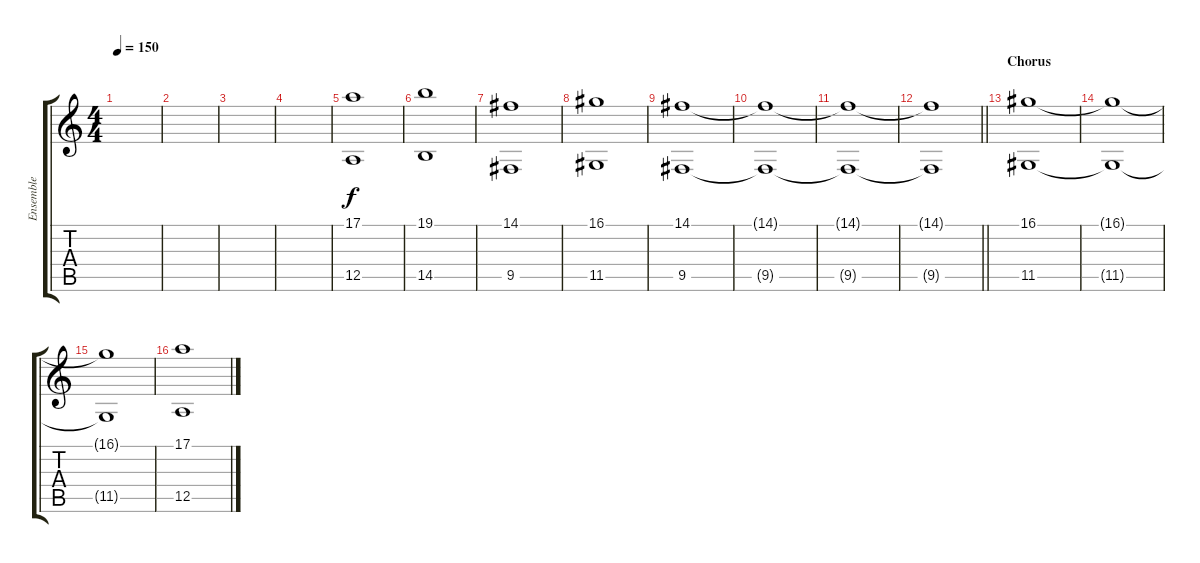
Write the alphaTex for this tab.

\track ("Ensemble" "Ensemble") {instrument stringensemble1}
\staff {score tabs}
\tuning (E4 B3 G3 D3 A2 E2) {hide}
\ts (4 4)
\tempo 150
\clef g2
\ks c
|
|
|
|
(17.1 12.5).1{volume 11} |
(19.1 14.5).1 |
(14.1 9.5).1 |
(16.1 11.5).1 |
(14.1 9.5).1 |
(14.1{t} 9.5{t}).1 |
(14.1{t} 9.5{t}).1 |
\barLineRight lightlight
(14.1{t} 9.5{t}).1 |
\section ("" "Chorus")
(16.1 11.5).1 |
(16.1{t} 11.5{t}).1 |
(16.1{t} 11.5{t}).1 |
(17.1 12.5).1
